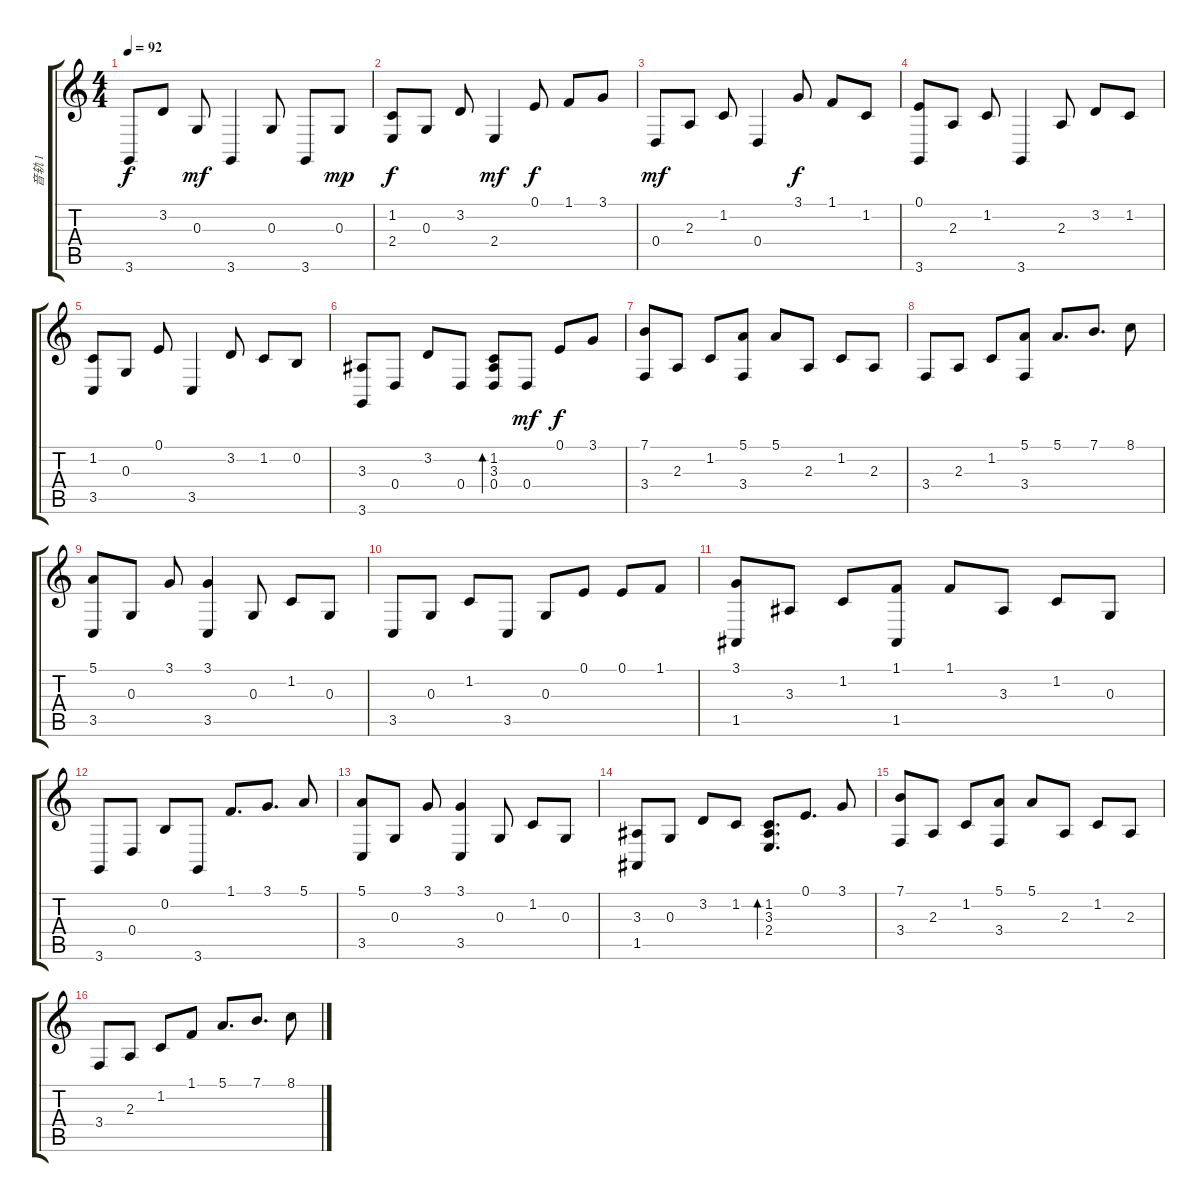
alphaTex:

\track ("音轨 1" "音轨 1") {instrument acousticgrandpiano}
\staff {score tabs}
\tuning (E4 B3 G3 D3 A2 E2) {hide}
\ts (4 4)
\tempo 92
\clef g2
\ks c
3.6.8{dy f} 3.2.8 0.3.8{dy mf} 3.6.4 0.3.8 3.6.8 0.3.8{dy mp} |
(1.2 2.4).8{dy f} 0.3.8 3.2.8 2.4.4{dy mf} 0.1.8{dy f} 1.1.8 3.1.8 |
0.4.8{dy mf} 2.3.8 1.2.8 0.4.4 3.1.8{dy f} 1.1.8 1.2.8 |
(0.1 3.6).8 2.3.8 1.2.8 3.6.4 2.3.8 3.2.8 1.2.8 |
(1.2 3.5).8 0.3.8 0.1.8 3.5.4 3.2.8 1.2.8 0.2.8 |
(3.3 3.6).8 0.4.8 3.2.8 0.4.8 (1.2 3.3 0.4).8{bd 240} 0.4.8{dy mf} 0.1.8{dy f} 3.1.8 |
(7.1 3.4).8 2.3.8 1.2.8 (5.1 3.4).8 5.1.8 2.3.8 1.2.8 2.3.8 |
3.4.8 2.3.8 1.2.8 (5.1 3.4).8 5.1.8{d} 7.1.8{d} 8.1.8 |
(5.1 3.5).8 0.3.8 3.1.8 (3.1 3.5).4 0.3.8 1.2.8 0.3.8 |
3.5.8 0.3.8 1.2.8 3.5.8 0.3.8 0.1.8 0.1.8 1.1.8 |
(3.1 1.5).8 3.3.8 1.2.8 (1.1 1.5).8 1.1.8 3.3.8 1.2.8 0.3.8 |
3.6.8 0.4.8 0.2.8 3.6.8 1.1.8{d} 3.1.8{d} 5.1.8 |
(5.1 3.5).8 0.3.8 3.1.8 (3.1 3.5).4 0.3.8 1.2.8 0.3.8 |
(3.3 1.5).8 0.3.8 3.2.8 1.2.8 (1.2 3.3 2.4).8{d bd 240} 0.1.8{d} 3.1.8 |
(7.1 3.4).8 2.3.8 1.2.8 (5.1 3.4).8 5.1.8 2.3.8 1.2.8 2.3.8 |
3.4.8 2.3.8 1.2.8 1.1.8 5.1.8{d} 7.1.8{d} 8.1.8
